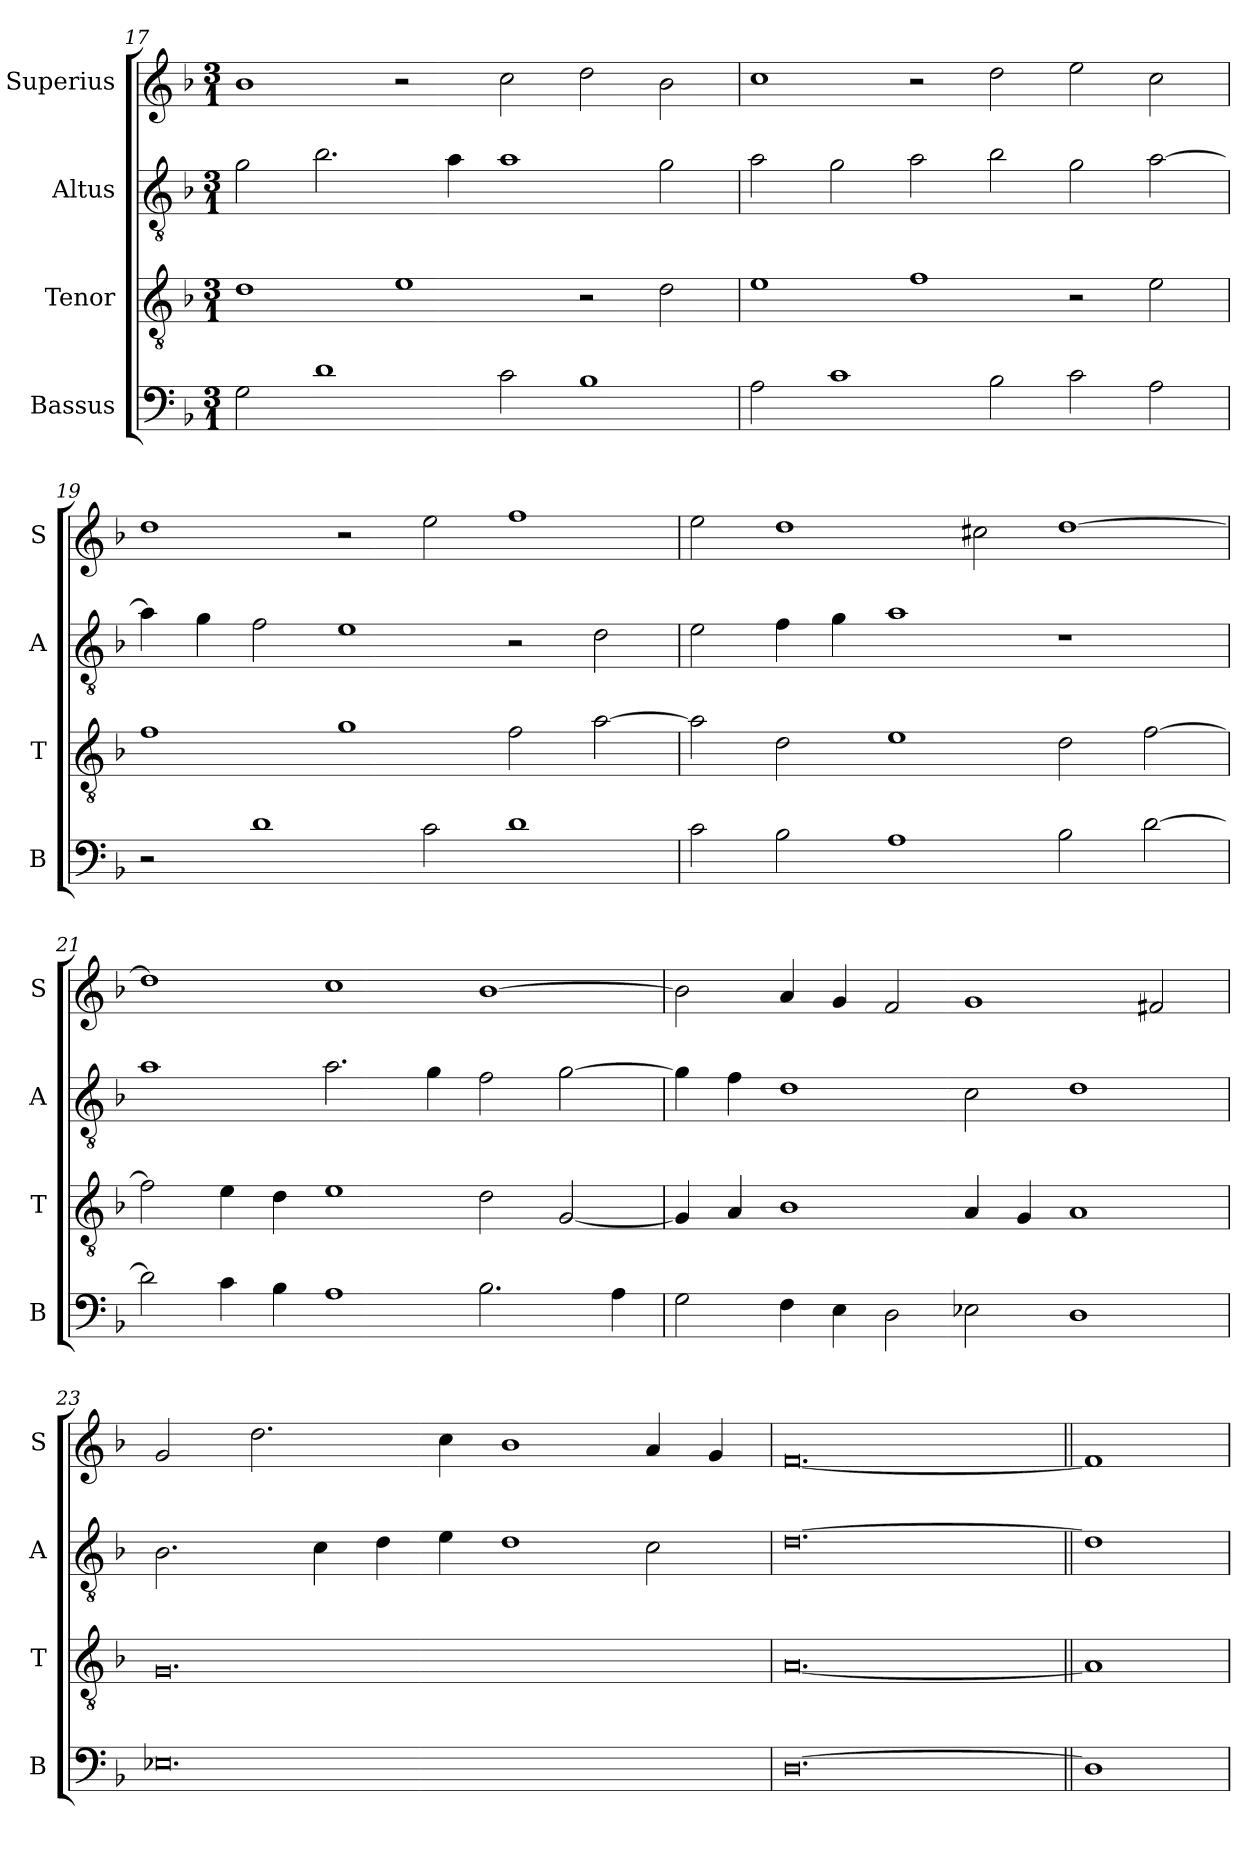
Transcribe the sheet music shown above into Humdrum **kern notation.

**kern	**kern	**kern	**kern
*part4	*part3	*part2	*part1
*staff4	*staff3	*staff2	*staff1
*I"Bassus	*I"Tenor	*I"Altus	*I"Superius
*I'B	*I'T	*I'A	*I'S
*clefF4	*clefGv2	*clefGv2	*clefG2
*k[b-]	*k[b-]	*k[b-]	*k[b-]
*F:	*F:	*F:	*F:
*M3/1	*M3/1	*M3/1	*M3/1
=17	=17	=17	=17
2G	1d	2g	1b-
1d	.	2.b-	.
.	1e	.	2r
.	.	4a	.
2c	.	1a	2cc
1B-	2r	.	2dd
.	2d	2g	2b-
=18	=18	=18	=18
2A	1e	2a	1cc
1c	.	2g	.
.	1f	2a	2r
2B-	.	2b-	2dd
2c	2r	2g	2ee
2A	2e	[2a	2cc
=19	=19	=19	=19
2r	1f	4a]	1dd
.	.	4g	.
1d	.	2f	.
.	1g	1e	2r
2c	.	.	2ee
1d	2f	2r	1ff
.	[2a	2d	.
=20	=20	=20	=20
2c	2a]	2e	2ee
2B-	2d	4f	1dd
.	.	4g	.
1A	1e	1a	.
.	.	.	2cc#X
2B-	2d	1r	[1dd
[2d	[2f	.	.
=21	=21	=21	=21
2d]	2f]	1a	1dd]
4c	4e	.	.
4B-	4d	.	.
1A	1e	2.a	1cc
.	.	4g	.
2.B-	2d	2f	[1b-
.	[2G	[2g	.
4A	.	.	.
=22	=22	=22	=22
2G	4G]	4g]	2b-]
.	4A	4f	.
4F	1B-	1d	4a
4E	.	.	4g
2D	.	.	2f
2E-X	4A	2c	1g
.	4G	.	.
1D	1A	1d	.
.	.	.	2f#X
=23	=23	=23	=23
0.E-X	0.G	2.B-	2g
.	.	.	2.dd
.	.	4c	.
.	.	4d	.
.	.	4e	4cc
.	.	1d	1b-
.	.	2c	4a
.	.	.	4g
=24	=24	=24	=24
[0.D	[0.A	[0.d	[0.f
=25||	=25||	=25||	=25||
1D]	1A]	1d]	1f]
=	=	=	=
*-	*-	*-	*-
